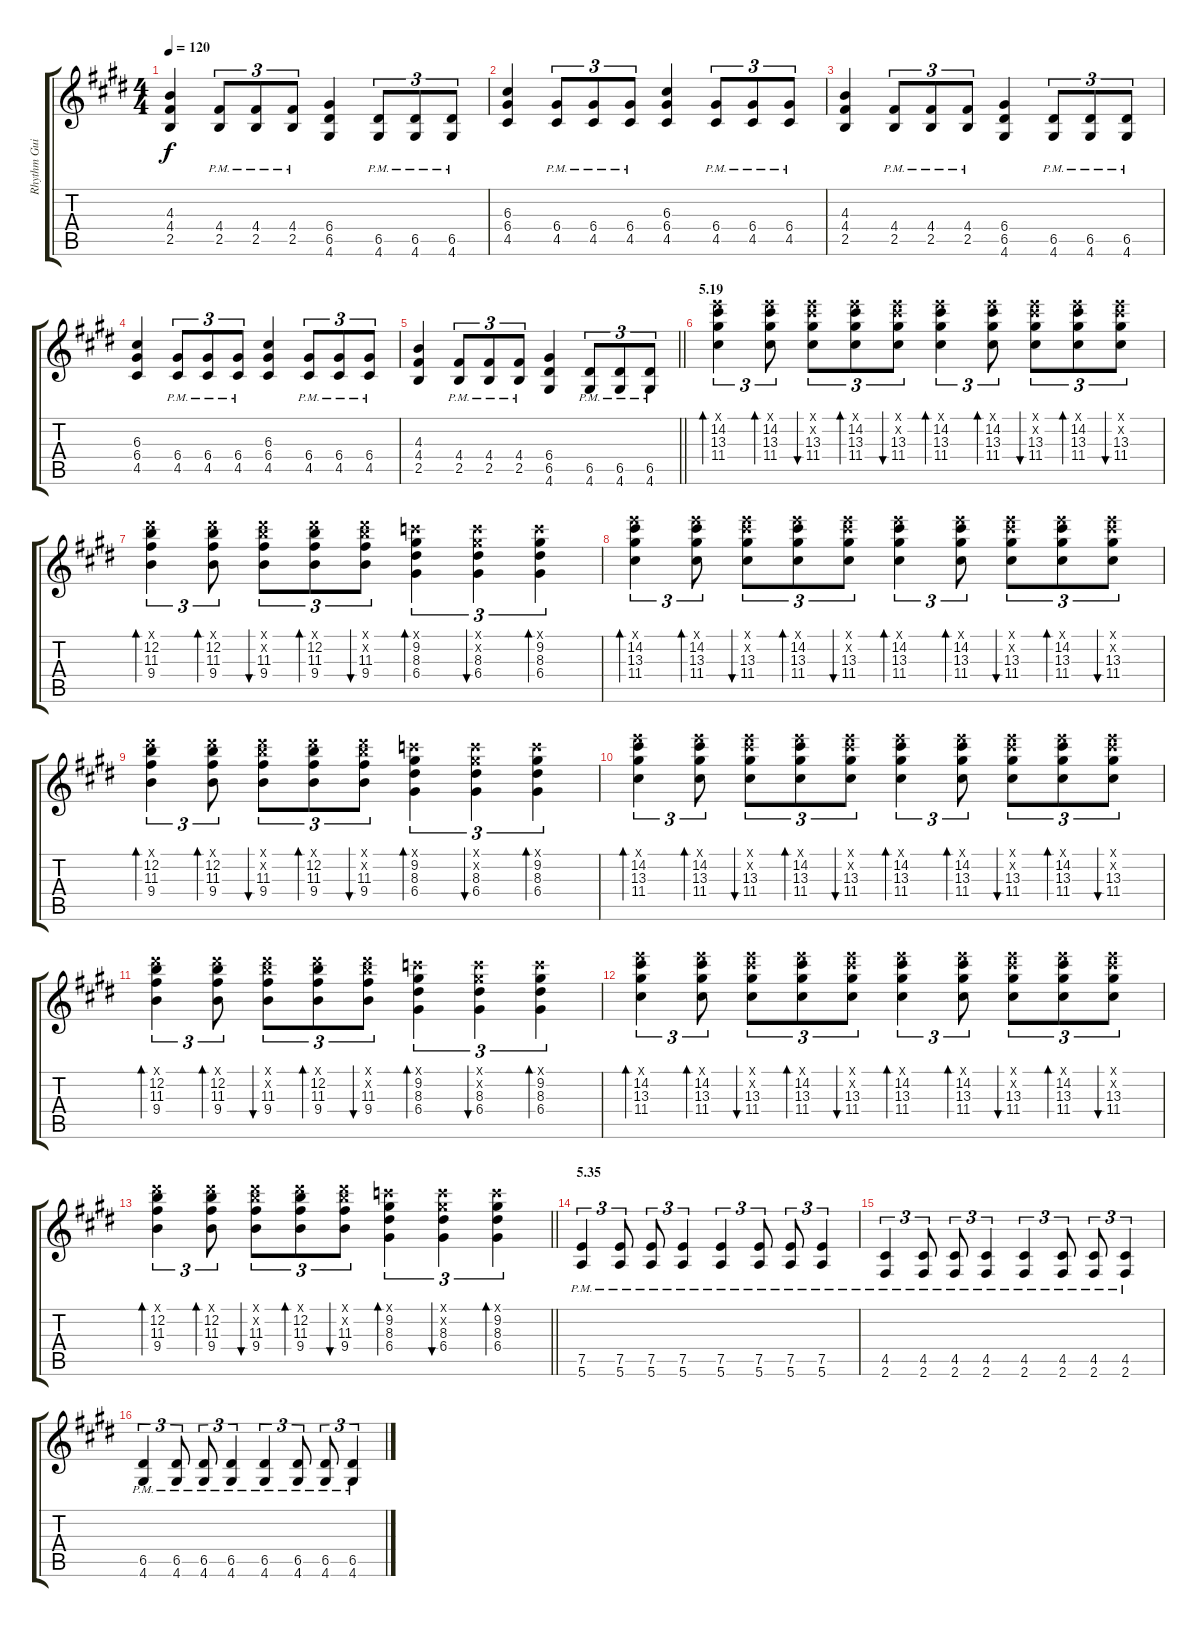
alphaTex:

\track ("Rhythm Guitar" "Rhythm Gui") {instrument acousticguitarnylon}
\staff {score tabs}
\tuning (E4 B3 G3 D3 A2 E2) {hide}
\ts (4 4)
\tempo 120
\clef g2
\ks c#minor
(4.3 4.4 2.5).4{dy f} (4.4{pm} 2.5{pm}).8{tu (3 2)} (4.4{pm} 2.5{pm}).8{tu (3 2)} (4.4{pm} 2.5{pm}).8{tu (3 2)} (6.4 6.5 4.6).4 (6.5{pm} 4.6{pm}).8{tu (3 2)} (6.5{pm} 4.6{pm}).8{tu (3 2)} (6.5{pm} 4.6{pm}).8{tu (3 2)} |
(6.3 6.4 4.5).4 (6.4{pm} 4.5{pm}).8{tu (3 2)} (6.4{pm} 4.5{pm}).8{tu (3 2)} (6.4{pm} 4.5{pm}).8{tu (3 2)} (6.3 6.4 4.5).4 (6.4{pm} 4.5{pm}).8{tu (3 2)} (6.4{pm} 4.5{pm}).8{tu (3 2)} (6.4{pm} 4.5{pm}).8{tu (3 2)} |
(4.3 4.4 2.5).4 (4.4{pm} 2.5{pm}).8{tu (3 2)} (4.4{pm} 2.5{pm}).8{tu (3 2)} (4.4{pm} 2.5{pm}).8{tu (3 2)} (6.4 6.5 4.6).4 (6.5{pm} 4.6{pm}).8{tu (3 2)} (6.5{pm} 4.6{pm}).8{tu (3 2)} (6.5{pm} 4.6{pm}).8{tu (3 2)} |
(6.3 6.4 4.5).4 (6.4{pm} 4.5{pm}).8{tu (3 2)} (6.4{pm} 4.5{pm}).8{tu (3 2)} (6.4{pm} 4.5{pm}).8{tu (3 2)} (6.3 6.4 4.5).4 (6.4{pm} 4.5{pm}).8{tu (3 2)} (6.4{pm} 4.5{pm}).8{tu (3 2)} (6.4{pm} 4.5{pm}).8{tu (3 2)} |
\barLineRight lightlight
(4.3 4.4 2.5).4 (4.4{pm} 2.5{pm}).8{tu (3 2)} (4.4{pm} 2.5{pm}).8{tu (3 2)} (4.4{pm} 2.5{pm}).8{tu (3 2)} (6.4 6.5 4.6).4 (6.5{pm} 4.6{pm}).8{tu (3 2)} (6.5{pm} 4.6{pm}).8{tu (3 2)} (6.5{pm} 4.6{pm}).8{tu (3 2)} |
\section ("" "5.19")
(12.1{x} 14.2 13.3 11.4).4{tu (3 2) bd 30 volume 8 instrument acousticguitarnylon} (12.1{x} 14.2 13.3 11.4).8{tu (3 2) bd 30} (12.1{x} 14.2{x} 13.3 11.4).8{tu (3 2) bu 30} (12.1{x} 14.2 13.3 11.4).8{tu (3 2) bd 30} (12.1{x} 14.2{x} 13.3 11.4).8{tu (3 2) bu 30} (12.1{x} 14.2 13.3 11.4).4{tu (3 2) bd 30} (12.1{x} 14.2 13.3 11.4).8{tu (3 2) bd 30} (12.1{x} 14.2{x} 13.3 11.4).8{tu (3 2) bu 30} (12.1{x} 14.2 13.3 11.4).8{tu (3 2) bd 30} (12.1{x} 14.2{x} 13.3 11.4).8{tu (3 2) bu 30} |
(11.1{x} 12.2 11.3 9.4).4{tu (3 2) bd 30} (11.1{x} 12.2 11.3 9.4).8{tu (3 2) bd 30} (11.1{x} 12.2{x} 11.3 9.4).8{tu (3 2) bu 30} (11.1{x} 12.2 11.3 9.4).8{tu (3 2) bd 30} (11.1{x} 12.2{x} 11.3 9.4).8{tu (3 2) bu 30} (8.1{x} 9.2 8.3 6.4).4{tu (3 2) bd 30} (8.1{x} 9.2{x} 8.3 6.4).4{tu (3 2) bu 30} (8.1{x} 9.2 8.3 6.4).4{tu (3 2) bd 30} |
(12.1{x} 14.2 13.3 11.4).4{tu (3 2) bd 30} (12.1{x} 14.2 13.3 11.4).8{tu (3 2) bd 30} (12.1{x} 14.2{x} 13.3 11.4).8{tu (3 2) bu 30} (12.1{x} 14.2 13.3 11.4).8{tu (3 2) bd 30} (12.1{x} 14.2{x} 13.3 11.4).8{tu (3 2) bu 30} (12.1{x} 14.2 13.3 11.4).4{tu (3 2) bd 30} (12.1{x} 14.2 13.3 11.4).8{tu (3 2) bd 30} (12.1{x} 14.2{x} 13.3 11.4).8{tu (3 2) bu 30} (12.1{x} 14.2 13.3 11.4).8{tu (3 2) bd 30} (12.1{x} 14.2{x} 13.3 11.4).8{tu (3 2) bu 30} |
(11.1{x} 12.2 11.3 9.4).4{tu (3 2) bd 30} (11.1{x} 12.2 11.3 9.4).8{tu (3 2) bd 30} (11.1{x} 12.2{x} 11.3 9.4).8{tu (3 2) bu 30} (11.1{x} 12.2 11.3 9.4).8{tu (3 2) bd 30} (11.1{x} 12.2{x} 11.3 9.4).8{tu (3 2) bu 30} (8.1{x} 9.2 8.3 6.4).4{tu (3 2) bd 30} (8.1{x} 9.2{x} 8.3 6.4).4{tu (3 2) bu 30} (8.1{x} 9.2 8.3 6.4).4{tu (3 2) bd 30} |
(12.1{x} 14.2 13.3 11.4).4{tu (3 2) bd 30} (12.1{x} 14.2 13.3 11.4).8{tu (3 2) bd 30} (12.1{x} 14.2{x} 13.3 11.4).8{tu (3 2) bu 30} (12.1{x} 14.2 13.3 11.4).8{tu (3 2) bd 30} (12.1{x} 14.2{x} 13.3 11.4).8{tu (3 2) bu 30} (12.1{x} 14.2 13.3 11.4).4{tu (3 2) bd 30} (12.1{x} 14.2 13.3 11.4).8{tu (3 2) bd 30} (12.1{x} 14.2{x} 13.3 11.4).8{tu (3 2) bu 30} (12.1{x} 14.2 13.3 11.4).8{tu (3 2) bd 30} (12.1{x} 14.2{x} 13.3 11.4).8{tu (3 2) bu 30} |
(11.1{x} 12.2 11.3 9.4).4{tu (3 2) bd 30} (11.1{x} 12.2 11.3 9.4).8{tu (3 2) bd 30} (11.1{x} 12.2{x} 11.3 9.4).8{tu (3 2) bu 30} (11.1{x} 12.2 11.3 9.4).8{tu (3 2) bd 30} (11.1{x} 12.2{x} 11.3 9.4).8{tu (3 2) bu 30} (8.1{x} 9.2 8.3 6.4).4{tu (3 2) bd 30} (8.1{x} 9.2{x} 8.3 6.4).4{tu (3 2) bu 30} (8.1{x} 9.2 8.3 6.4).4{tu (3 2) bd 30} |
(12.1{x} 14.2 13.3 11.4).4{tu (3 2) bd 30} (12.1{x} 14.2 13.3 11.4).8{tu (3 2) bd 30} (12.1{x} 14.2{x} 13.3 11.4).8{tu (3 2) bu 30} (12.1{x} 14.2 13.3 11.4).8{tu (3 2) bd 30} (12.1{x} 14.2{x} 13.3 11.4).8{tu (3 2) bu 30} (12.1{x} 14.2 13.3 11.4).4{tu (3 2) bd 30} (12.1{x} 14.2 13.3 11.4).8{tu (3 2) bd 30} (12.1{x} 14.2{x} 13.3 11.4).8{tu (3 2) bu 30} (12.1{x} 14.2 13.3 11.4).8{tu (3 2) bd 30} (12.1{x} 14.2{x} 13.3 11.4).8{tu (3 2) bu 30} |
\barLineRight lightlight
(11.1{x} 12.2 11.3 9.4).4{tu (3 2) bd 30} (11.1{x} 12.2 11.3 9.4).8{tu (3 2) bd 30} (11.1{x} 12.2{x} 11.3 9.4).8{tu (3 2) bu 30} (11.1{x} 12.2 11.3 9.4).8{tu (3 2) bd 30} (11.1{x} 12.2{x} 11.3 9.4).8{tu (3 2) bu 30} (8.1{x} 9.2 8.3 6.4).4{tu (3 2) bd 30} (8.1{x} 9.2{x} 8.3 6.4).4{tu (3 2) bu 30} (8.1{x} 9.2 8.3 6.4).4{tu (3 2) bd 30} |
\section ("" "5.35")
(7.5{pm} 5.6{pm}).4{tu (3 2) volume 16 instrument distortionguitar} (7.5{pm} 5.6{pm}).8{tu (3 2)} (7.5{pm} 5.6{pm}).8{tu (3 2)} (7.5{pm} 5.6{pm}).4{tu (3 2)} (7.5{pm} 5.6{pm}).4{tu (3 2)} (7.5{pm} 5.6{pm}).8{tu (3 2)} (7.5{pm} 5.6{pm}).8{tu (3 2)} (7.5{pm} 5.6{pm}).4{tu (3 2)} |
(4.5{pm} 2.6{pm}).4{tu (3 2)} (4.5{pm} 2.6{pm}).8{tu (3 2)} (4.5{pm} 2.6{pm}).8{tu (3 2)} (4.5{pm} 2.6{pm}).4{tu (3 2)} (4.5{pm} 2.6{pm}).4{tu (3 2)} (4.5{pm} 2.6{pm}).8{tu (3 2)} (4.5{pm} 2.6{pm}).8{tu (3 2)} (4.5{pm} 2.6{pm}).4{tu (3 2)} |
(6.5{pm} 4.6{pm}).4{tu (3 2)} (6.5{pm} 4.6{pm}).8{tu (3 2)} (6.5{pm} 4.6{pm}).8{tu (3 2)} (6.5{pm} 4.6{pm}).4{tu (3 2)} (6.5{pm} 4.6{pm}).4{tu (3 2)} (6.5{pm} 4.6{pm}).8{tu (3 2)} (6.5{pm} 4.6{pm}).8{tu (3 2)} (6.5{pm} 4.6{pm}).4{tu (3 2)}
